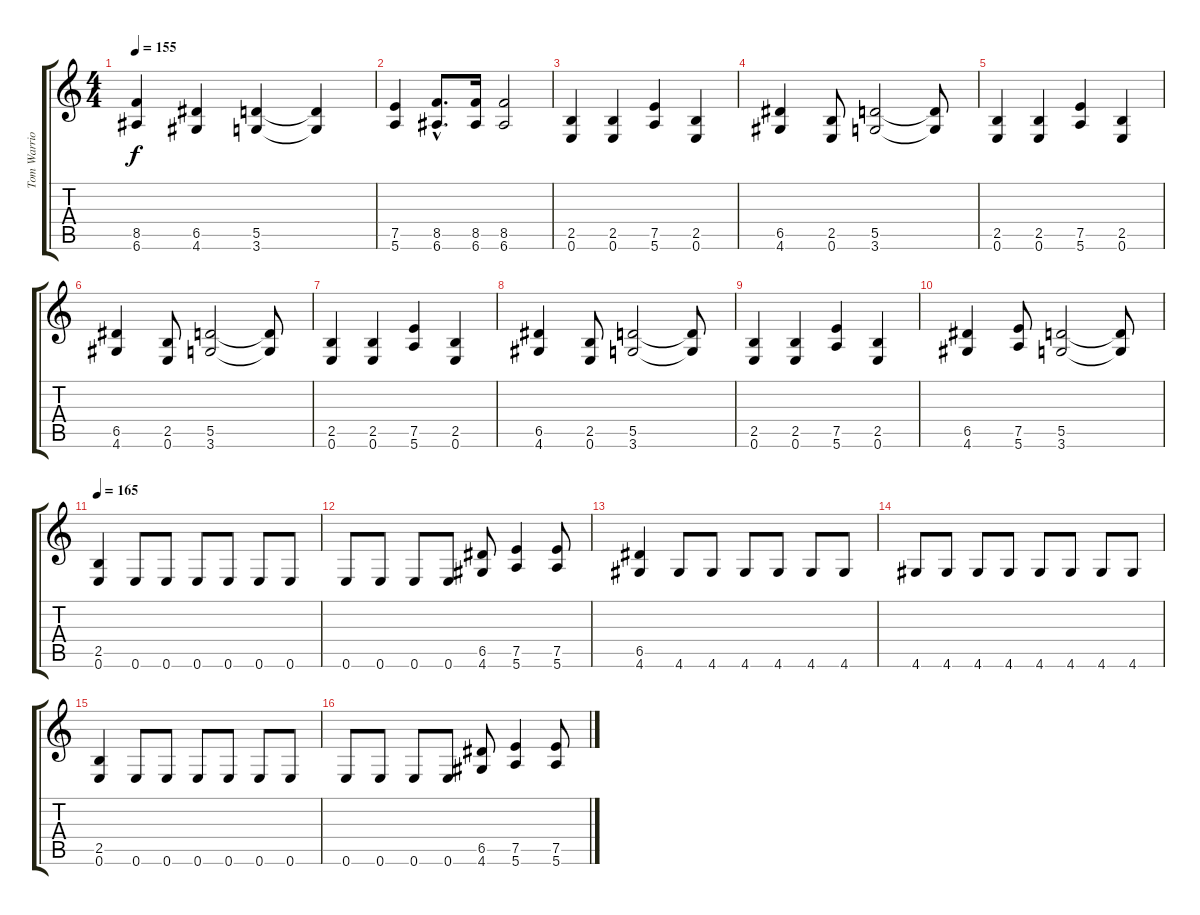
\track ("Tom Warrior" "Tom Warrio") {instrument overdrivenguitar}
\staff {score tabs}
\tuning (E4 B3 G3 D3 A2 E2) {hide}
\ts (4 4)
\tempo 155
\clef g2
\ks c
(8.5{t} 6.6{t}).4{dy f} (6.5 4.6).4 (5.5 3.6).4 (5.5{t} 3.6{t}).4 |
(7.5 5.6).4 (8.5{hac} 6.6{hac}).8{d} (8.5 6.6).16 (8.5 6.6).2 |
(2.5 0.6).4 (2.5 0.6).4 (7.5 5.6).4 (2.5 0.6).4 |
(6.5 4.6).4 (2.5 0.6).8 (5.5 3.6).2 (5.5{t} 3.6{t}).8 |
(2.5 0.6).4 (2.5 0.6).4 (7.5 5.6).4 (2.5 0.6).4 |
(6.5 4.6).4 (2.5 0.6).8 (5.5 3.6).2 (5.5{t} 3.6{t}).8 |
(2.5 0.6).4 (2.5 0.6).4 (7.5 5.6).4 (2.5 0.6).4 |
(6.5 4.6).4 (2.5 0.6).8 (5.5 3.6).2 (5.5{t} 3.6{t}).8 |
(2.5 0.6).4 (2.5 0.6).4 (7.5 5.6).4 (2.5 0.6).4 |
(6.5 4.6).4 (7.5 5.6).8 (5.5 3.6).2 (5.5{t} 3.6{t}).8 |
\tempo 165
(2.5 0.6).4 0.6.8 0.6.8 0.6.8 0.6.8 0.6.8 0.6.8 |
0.6.8 0.6.8 0.6.8 0.6.8 (6.5 4.6).8 (7.5 5.6).4 (7.5 5.6).8 |
(6.5 4.6).4 4.6.8 4.6.8 4.6.8 4.6.8 4.6.8 4.6.8 |
4.6.8 4.6.8 4.6.8 4.6.8 4.6.8 4.6.8 4.6.8 4.6.8 |
(2.5 0.6).4 0.6.8 0.6.8 0.6.8 0.6.8 0.6.8 0.6.8 |
0.6.8 0.6.8 0.6.8 0.6.8 (6.5 4.6).8 (7.5 5.6).4 (7.5 5.6).8
